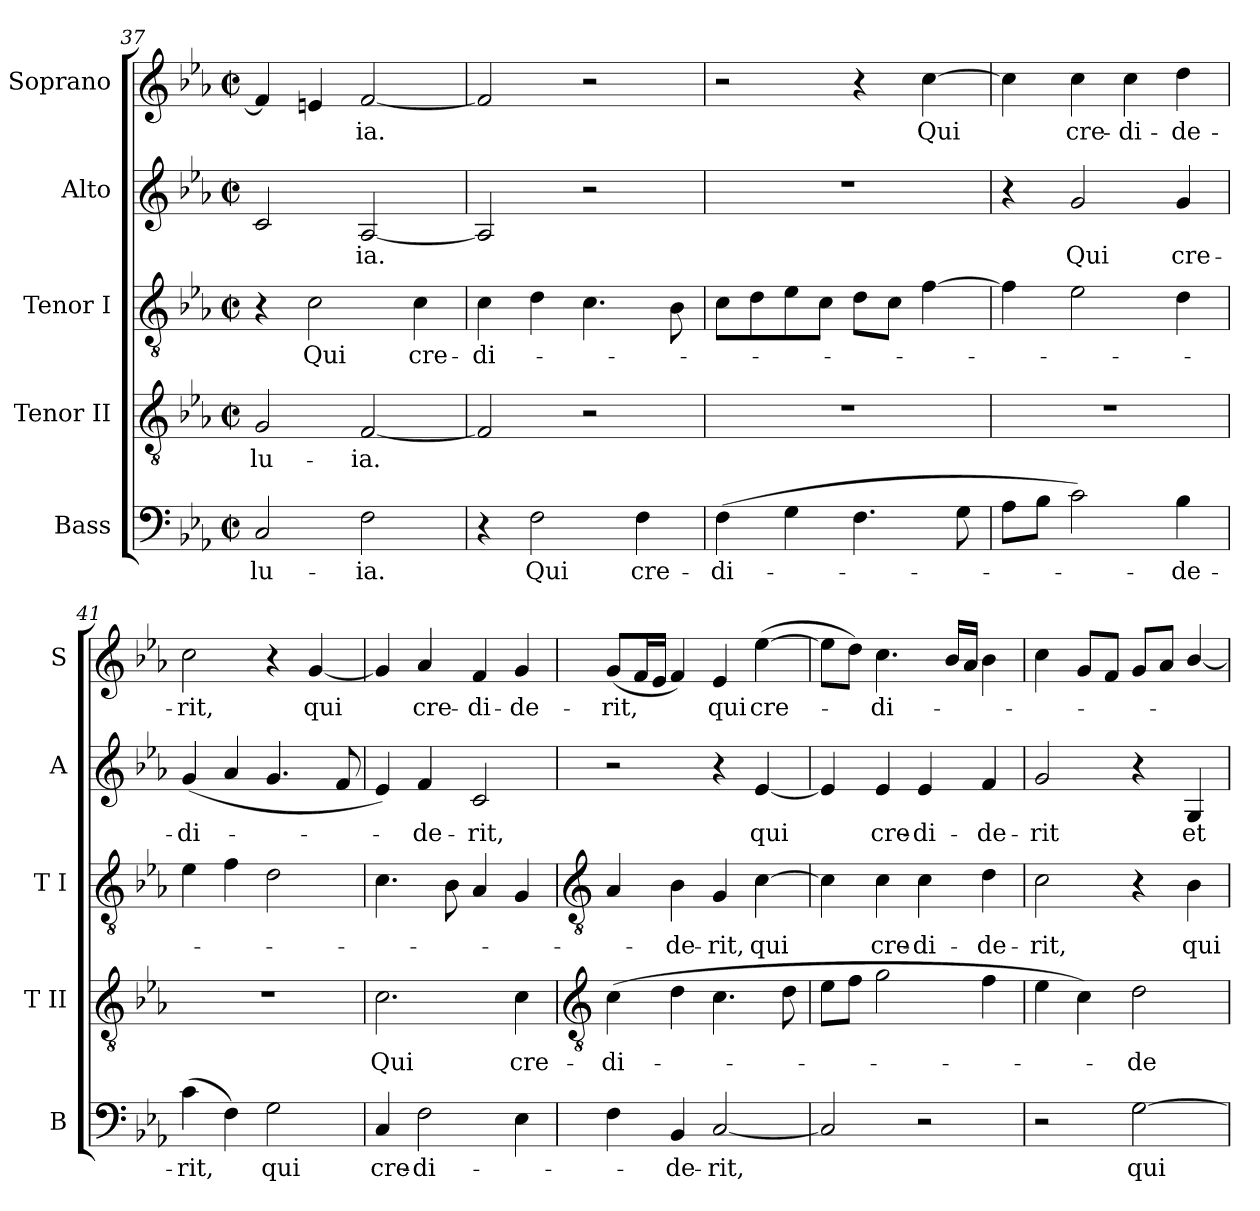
**kern	**text	**kern	**text	**kern	**text	**kern	**text	**kern	**text
*part5	*part5	*part4	*part4	*part3	*part3	*part2	*part2	*part1	*part1
*staff5	*staff5	*staff4	*staff4	*staff3	*staff3	*staff2	*staff2	*staff1	*staff1
*I"Bass	*	*I"Tenor II	*	*I"Tenor I	*	*I"Alto	*	*I"Soprano	*
*I'B	*	*I'T II	*	*I'T I	*	*I'A	*	*I'S	*
!!LO:LB:g=z
*clefF4	*	*clefGv2	*	*clefGv2	*	*clefG2	*	*clefG2	*
*k[b-e-a-]	*	*k[b-e-a-]	*	*k[b-e-a-]	*	*k[b-e-a-]	*	*k[b-e-a-]	*
*E-:	*	*E-:	*	*E-:	*	*E-:	*	*E-:	*
*M2/2	*	*M2/2	*	*M2/2	*	*M2/2	*	*M2/2	*
*met(c|)	*	*met(c|)	*	*met(c|)	*	*met(c|)	*	*met(c|)	*
=37	=37	=37	=37	=37	=37	=37	=37	=37	=37
!	!LO:LY:b	!	!LO:LY:b	!	!	!	!	!	!
2C	lu-	2G	lu-	4r	.	2c	.	4f]	.
!	!	!	!	!	!LO:LY:b	!	!	!	!
.	.	.	.	2c	Qui	.	.	4en	.
!	!LO:LY:b	!	!LO:LY:b	!	!	!	!LO:LY:b	!	!LO:LY:b
2F	-ia.	[2F	-ia.	.	.	[2A-	ia.	[2f	ia.
!	!	!	!	!	!LO:LY:b	!	!	!	!
.	.	.	.	4c	cre-	.	.	.	.
=38	=38	=38	=38	=38	=38	=38	=38	=38	=38
!	!	!	!	!	!LO:LY:b	!	!	!	!
4r	.	2F]	.	4c	-di-	2A-]	.	2f]	.
!	!LO:LY:b	!	!	!	!	!	!	!	!
2F	Qui	.	.	4d	.	.	.	.	.
.	.	2r	.	4.c	.	2r	.	2r	.
!	!LO:LY:b	!	!	!	!	!	!	!	!
4F	cre-	.	.	.	.	.	.	.	.
.	.	.	.	8B-	.	.	.	.	.
=39	=39	=39	=39	=39	=39	=39	=39	=39	=39
!	!LO:LY:b	!	!	!	!	!	!	!	!
(>4F	-di-	1r	.	8cL	.	1r	.	2r	.
.	.	.	.	8d	.	.	.	.	.
4G	.	.	.	8e-	.	.	.	.	.
.	.	.	.	8cJ	.	.	.	.	.
4.F	.	.	.	8dL	.	.	.	4r	.
.	.	.	.	8cJ	.	.	.	.	.
!	!	!	!	!	!	!	!	!	!LO:LY:b
.	.	.	.	[4f	.	.	.	[4cc	Qui
8G	.	.	.	.	.	.	.	.	.
=40	=40	=40	=40	=40	=40	=40	=40	=40	=40
8A-L	.	1r	.	4f]	.	4r	.	4cc]	.
8B-J	.	.	.	.	.	.	.	.	.
!	!	!	!	!	!	!	!LO:LY:b	!	!LO:LY:b
2c)	.	.	.	2e-	.	2g	Qui	4cc	cre-
!	!	!	!	!	!	!	!	!	!LO:LY:b
.	.	.	.	.	.	.	.	4cc	-di-
!	!LO:LY:b	!	!	!	!	!	!LO:LY:b	!	!LO:LY:b
4B-	de-	.	.	4d	.	4g	cre-	4dd	-de-
=41	=41	=41	=41	=41	=41	=41	=41	=41	=41
!	!LO:LY:b	!	!	!	!	!	!LO:LY:b	!	!LO:LY:b
(>4c	-rit,	1r	.	4e-	.	(<4g	-di-	2cc	-rit,
4F)	.	.	.	4f	.	4a-	.	.	.
!	!LO:LY:b	!	!	!	!	!	!	!	!
2G	qui	.	.	2d	.	4.g	.	4r	.
!	!	!	!	!	!	!	!	!	!LO:LY:b
.	.	.	.	.	.	.	.	[4g	qui
.	.	.	.	.	.	8f	.	.	.
=42	=42	=42	=42	=42	=42	=42	=42	=42	=42
!	!LO:LY:b	!	!LO:LY:b	!	!	!	!	!	!
4C	cre-	2.c	Qui	4.c	.	4e-)	.	4g]	.
!	!LO:LY:b	!	!	!	!	!	!LO:LY:b	!	!LO:LY:b
2F	-di-	.	.	.	.	4f	de-	4a-	cre-
.	.	.	.	8B-	.	.	.	.	.
!	!	!	!	!	!	!	!LO:LY:b	!	!LO:LY:b
.	.	.	.	4A-	.	2c	-rit,	4f	-di-
!	!	!	!LO:LY:b	!	!	!	!	!	!LO:LY:b
4E-	.	4c	cre-	4G	.	.	.	4g	-de-
!!LO:LB:g=z
=43	=43	=43	=43	=43	=43	=43	=43	=43	=43
*	*	*clefGv2	*	*clefGv2	*	*	*	*	*
!	!	!	!LO:LY:b	!	!	!	!	!	!LO:LY:b
4F	.	(>4c	-di-	4A-	.	2r	.	(<8gL	-rit,
.	.	.	.	.	.	.	.	16fL	.
.	.	.	.	.	.	.	.	16e-JJ	.
!	!LO:LY:b	!	!	!	!LO:LY:b	!	!	!	!
4BB-	de-	4d	.	4B-	de-	.	.	4f)	.
!	!LO:LY:b	!	!	!	!LO:LY:b	!	!	!	!LO:LY:b
[2C	-rit,	4.c	.	4G	-rit,	4r	.	4e-	qui
!	!	!	!	!	!LO:LY:b	!	!LO:LY:b	!	!LO:LY:b
.	.	.	.	[4c	qui	[4e-	qui	(>[4ee-	cre-
.	.	8d	.	.	.	.	.	.	.
=44	=44	=44	=44	=44	=44	=44	=44	=44	=44
2C]	.	8e-L	.	4c]	.	4e-]	.	8ee-L]	.
.	.	8fJ	.	.	.	.	.	8ddJ)	.
!	!	!	!	!	!LO:LY:b	!	!LO:LY:b	!	!LO:LY:b
.	.	2g	.	4c	cre-	4e-	cre-	4.cc	di-
!	!	!	!	!	!LO:LY:b	!	!LO:LY:b	!	!
2r	.	.	.	4c	-di-	4e-	-di-	.	.
.	.	.	.	.	.	.	.	16b-LL	.
.	.	.	.	.	.	.	.	16a-JJ	.
!	!	!	!	!	!LO:LY:b	!	!LO:LY:b	!	!
.	.	4f	.	4d	-de-	4f	-de-	4b-	.
=45	=45	=45	=45	=45	=45	=45	=45	=45	=45
!	!	!	!	!	!LO:LY:b	!	!LO:LY:b	!	!
2r	.	4e-	.	2c	-rit,	2g	-rit	4cc	.
.	.	4c)	.	.	.	.	.	8gL	.
.	.	.	.	.	.	.	.	8fJ	.
!	!LO:LY:b	!	!LO:LY:b	!	!	!	!	!	!
[2G	qui	2d	de-	4r	.	4r	.	8gL	.
.	.	.	.	.	.	.	.	8a-J	.
!	!	!	!	!	!LO:LY:b	!	!LO:LY:b	!	!
.	.	.	.	4B-	qui	4G	et	[4b-/	.
=	=	=	=	=	=	=	=	=	=
*-	*-	*-	*-	*-	*-	*-	*-	*-	*-
